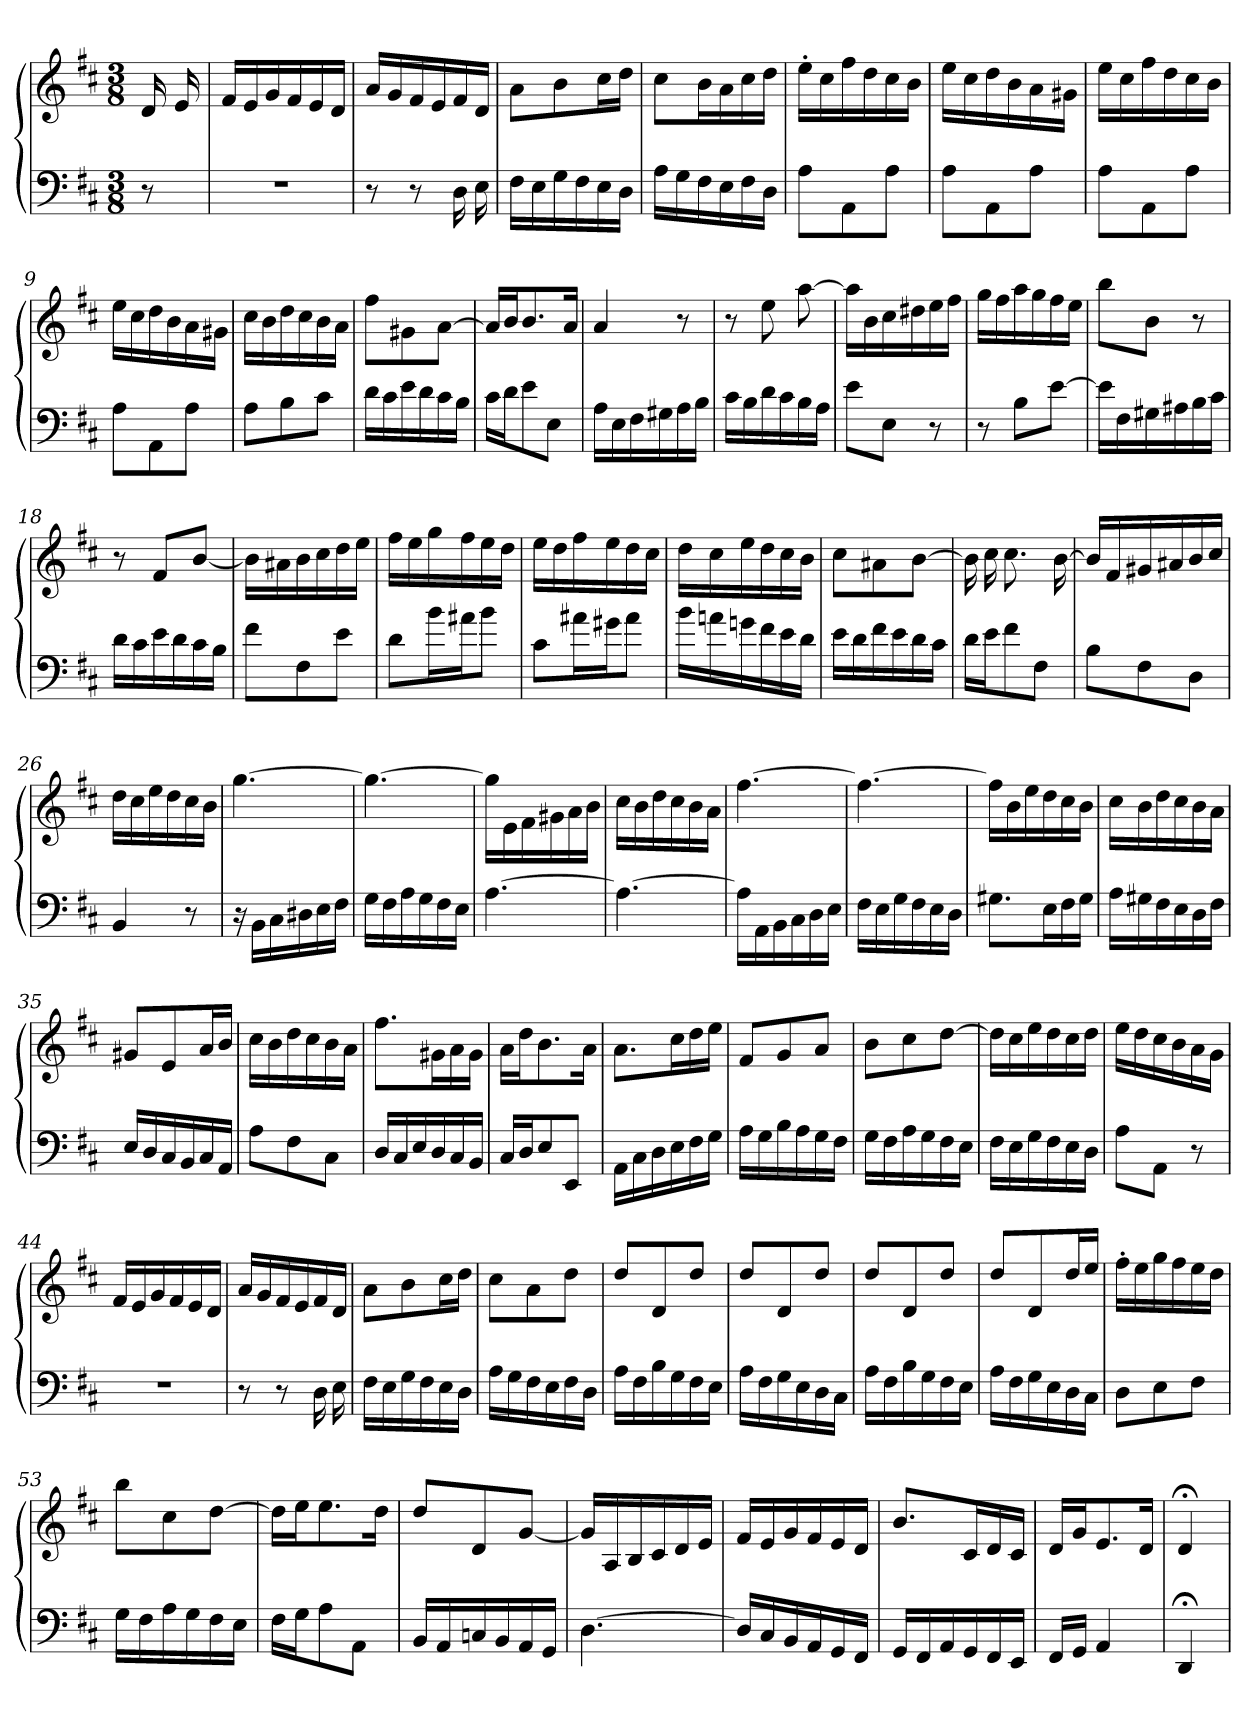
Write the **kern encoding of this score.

**kern	**kern
*part2	*part1
*staff2	*staff1
*clefF4	*clefG2
*k[f#c#]	*k[f#c#]
*D:	*D:
*M3/8	*M3/8
=1	=1
8r	16d
.	16e
=2	=2
4.r	16f#L
.	16e
.	16g
.	16f#
.	16e
.	16dJ
=3	=3
8r	16aL
.	16g
8r	16f#
.	16e
16D	16f#
16E	16dJ
=4	=4
16F#L	8aL
16E	.
16G	8b
16F#	.
16E	16cc#
16DJ	16ddJ
=5	=5
16AL	8cc#L
16G	.
16F#	16b
16E	16a
16F#	16cc#
16DJ	16ddJ
=6	=6
8AL	16ee'>L
.	16cc#
8AA	16ff#
.	16dd
8AJ	16cc#
.	16bJ
=7	=7
8AL	16eeL
.	16cc#
8AA	16dd
.	16b
8AJ	16a
.	16g#XJ
=8	=8
8AL	16eeL
.	16cc#
8AA	16ff#
.	16dd
8AJ	16cc#
.	16bJ
=9	=9
8AL	16eeL
.	16cc#
8AA	16dd
.	16b
8AJ	16a
.	16g#XJ
=10	=10
8AL	16cc#L
.	16b
8B	16dd
.	16cc#
8c#J	16b
.	16aJ
=11	=11
16dL	8ff#L
16c#	.
16e	8g#X
16d	.
16c#	[8aJ
16BJ	.
=12	=12
16c#L	16aL]
16d	16b
8e	8.b
8EJ	.
.	16aJ
=13	=13
16AL	4a
16E	.
16F#	.
16G#X	.
16A	8r
16BJ	.
=14	=14
16c#L	8r
16B	.
16d	8ee
16c#	.
16B	[8aa
16AJ	.
=15	=15
8eL	16aaL]
.	16b
8EJ	16cc#
.	16dd#X
8r	16ee
.	16ff#J
=16	=16
8r	16ggL
.	16ff#
8BL	16aa
.	16gg
[8eJ	16ff#
.	16eeJ
=17	=17
16eL]	8bbL
16F#	.
16G#X	8bJ
16A#X	.
16B	8r
16c#J	.
=18	=18
16dL	8r
16c#	.
16e	8f#L
16d	.
16c#	[8bJ
16BJ	.
=19	=19
8f#L	16bL]
.	16a#X
8F#	16b
.	16cc#
8eJ	16dd
.	16eeJ
=20	=20
8dL	16ff#L
.	16ee
16b	16gg
16a#X	16ff#
8bJ	16ee
.	16ddJ
=21	=21
8c#L	16eeL
.	16dd
16a#X	16ff#
16g#X	16ee
8a#J	16dd
.	16cc#J
=22	=22
16bL	16ddL
16an	16cc#
16gn	16ee
16f#	16dd
16e	16cc#
16dJ	16bJ
=23	=23
16eL	8cc#L
16d	.
16f#	8a#X
16e	.
16d	[8bJ
16c#J	.
=24	=24
16dL	16b]
16e	16cc#
8f#	8.cc#
8F#J	.
.	[16b
=25	=25
8BL	16bL]
.	16f#
8F#	16g#X
.	16a#X
8DJ	16b
.	16cc#J
=26	=26
4BB	16ddL
.	16cc#
.	16ee
.	16dd
8r	16cc#
.	16bJ
=27	=27
16r	[4.gg
16BBL	.
16C#	.
16D#X	.
16E	.
16F#J	.
=28	=28
16GL	4.gg_
16F#	.
16A	.
16G	.
16F#	.
16EJ	.
=29	=29
[4.A	16ggL]
.	16e
.	16f#
.	16g#X
.	16a
.	16bJ
=30	=30
4.A_	16cc#L
.	16b
.	16dd
.	16cc#
.	16b
.	16aJ
=31	=31
16AL]	[4.ff#
16AA	.
16BB	.
16C#	.
16D	.
16EJ	.
=32	=32
16F#L	4.ff#_
16E	.
16G	.
16F#	.
16E	.
16DJ	.
=33	=33
8.G#XL	16ff#L]
.	16b
.	16ee
16E	16dd
16F#	16cc#
16G#J	16bJ
=34	=34
16AL	16cc#L
16G#X	16b
16F#	16dd
16E	16cc#
16D	16b
16F#J	16aJ
=35	=35
16EL	8g#XL
16D	.
16C#	8e
16BB	.
16C#	16a
16AAJ	16bJ
=36	=36
8AL	16cc#L
.	16b
8F#	16dd
.	16cc#
8C#J	16b
.	16aJ
=37	=37
16DL	8.ff#L
16C#	.
16E	.
16D	16g#X
16C#	16a
16BBJ	16g#J
=38	=38
16C#L	16aL
16D	16dd
8E	8.b
8EEJ	.
.	16aJ
=39	=39
16AAL	8.aL
16C#	.
16D	.
16E	16cc#
16F#	16dd
16GJ	16eeJ
=40	=40
16AL	8f#L
16G	.
16B	8g
16A	.
16G	8aJ
16F#J	.
=41	=41
16GL	8bL
16F#	.
16A	8cc#
16G	.
16F#	[8ddJ
16EJ	.
=42	=42
16F#L	16ddL]
16E	16cc#
16G	16ee
16F#	16dd
16E	16cc#
16DJ	16ddJ
=43	=43
8AL	16eeL
.	16dd
8AAJ	16cc#
.	16b
8r	16a
.	16gJ
=44	=44
4.r	16f#L
.	16e
.	16g
.	16f#
.	16e
.	16dJ
=45	=45
8r	16aL
.	16g
8r	16f#
.	16e
16D	16f#
16E	16dJ
=46	=46
16F#L	8aL
16E	.
16G	8b
16F#	.
16E	16cc#
16DJ	16ddJ
=47	=47
16AL	8cc#L
16G	.
16F#	8a
16E	.
16F#	8ddJ
16DJ	.
=48	=48
16AL	8ddL
16F#	.
16B	8d
16G	.
16F#	8ddJ
16EJ	.
=49	=49
16AL	8ddL
16F#	.
16G	8d
16E	.
16D	8ddJ
16C#J	.
=50	=50
16AL	8ddL
16F#	.
16B	8d
16G	.
16F#	8ddJ
16EJ	.
=51	=51
16AL	8ddL
16F#	.
16G	8d
16E	.
16D	16dd
16C#J	16eeJ
=52	=52
8DL	16ff#'>L
.	16ee
8E	16gg
.	16ff#
8F#J	16ee
.	16ddJ
=53	=53
16GL	8bbL
16F#	.
16A	8cc#
16G	.
16F#	[8ddJ
16EJ	.
=54	=54
16F#L	16ddL]
16G	16ee
8A	8.ee
8AAJ	.
.	16ddJ
=55	=55
16BBL	8ddL
16AA	.
16Cn	8d
16BB	.
16AA	[8gJ
16GGJ	.
=56	=56
[4.D	16gL]
.	16A
.	16B
.	16c#
.	16d
.	16eJ
=57	=57
16DL]	16f#L
16C#	16e
16BB	16g
16AA	16f#
16GG	16e
16FF#J	16dJ
=58	=58
16GGL	8.bL
16FF#	.
16AA	.
16GG	16c#
16FF#	16d
16EEJ	16c#J
=59	=59
16FF#L	16dL
16GGJ	16g
4AA	8.e
.	16dJ
=60	=60
4DD;<	4d;<
=	=
*-	*-
